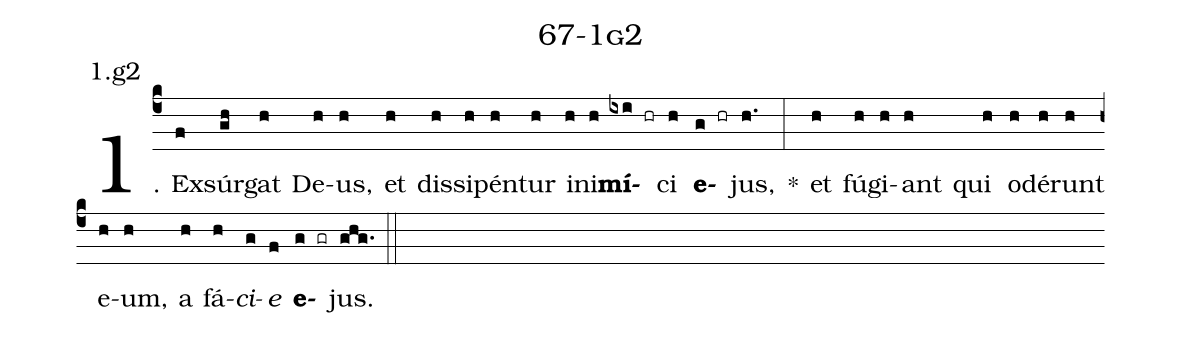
name: 67-1g2;
annotation: 1.g2;
%%
(c4)1. Ex(f)súr(gh)gat(h) De(h)us,(h) et(h) dis(h)si(h)pén(h)tur(h) in(h)i(h)<b>mí</b>(ixi hr)ci(h) <b>e</b>(g hr)jus,(h.) *(:) et(h) fú(h)gi(h)ant(h) qui(h) o(h)dé(h)runt(h) e(h)um,(h) a(h) fá(h)<i>ci</i>(g)<i>e</i>(f) <b>e</b>(g gr)jus.(ghg.) (::)
